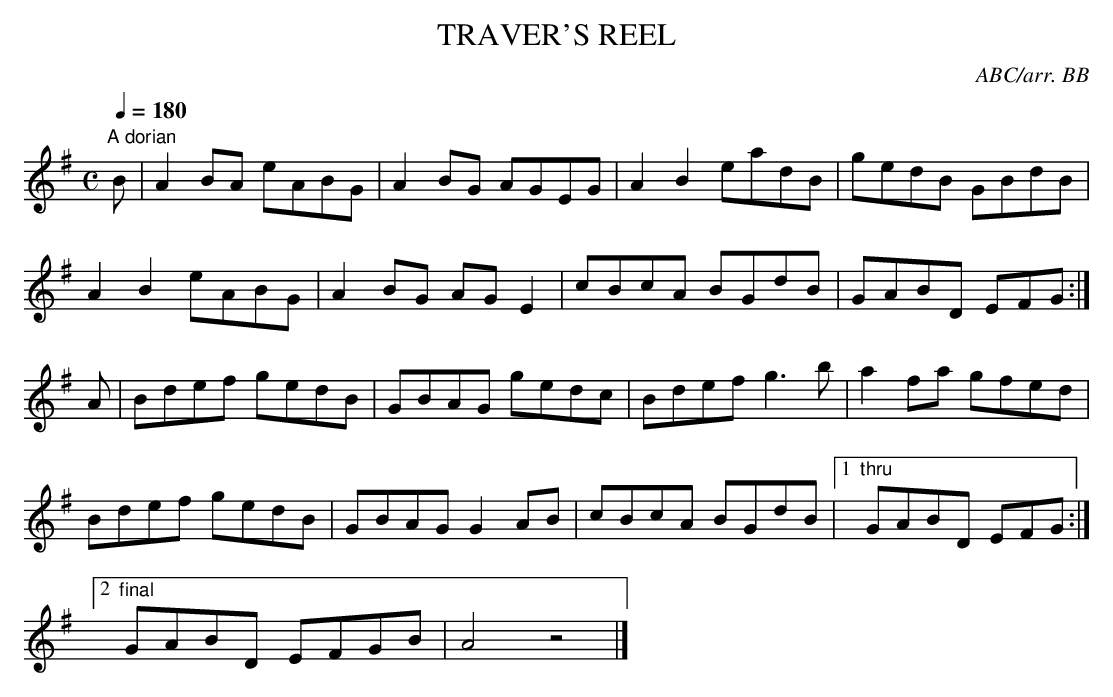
X:1
T:TRAVER'S REEL
C:ABC/arr. BB
				N:Different version from the one in CRE2 (182202)
Q:1/4=180
M:C
L:1/8
K:G
"A dorian"
B|A2BA eABG|A2BG AGEG|A2 B2 eadB|gedB GBdB|
A2B2 eABG|A2BG AGE2|cBcA BGdB|GABD EFG :|
A|Bdef gedB|GBAG gedc|Bdef g3b|a2fa gfed|
Bdef gedB|GBAG G2AB|cBcA BGdB|1 "thru"GABD EFG :|
[2 "final"GABD EFGB|A4z4|]
